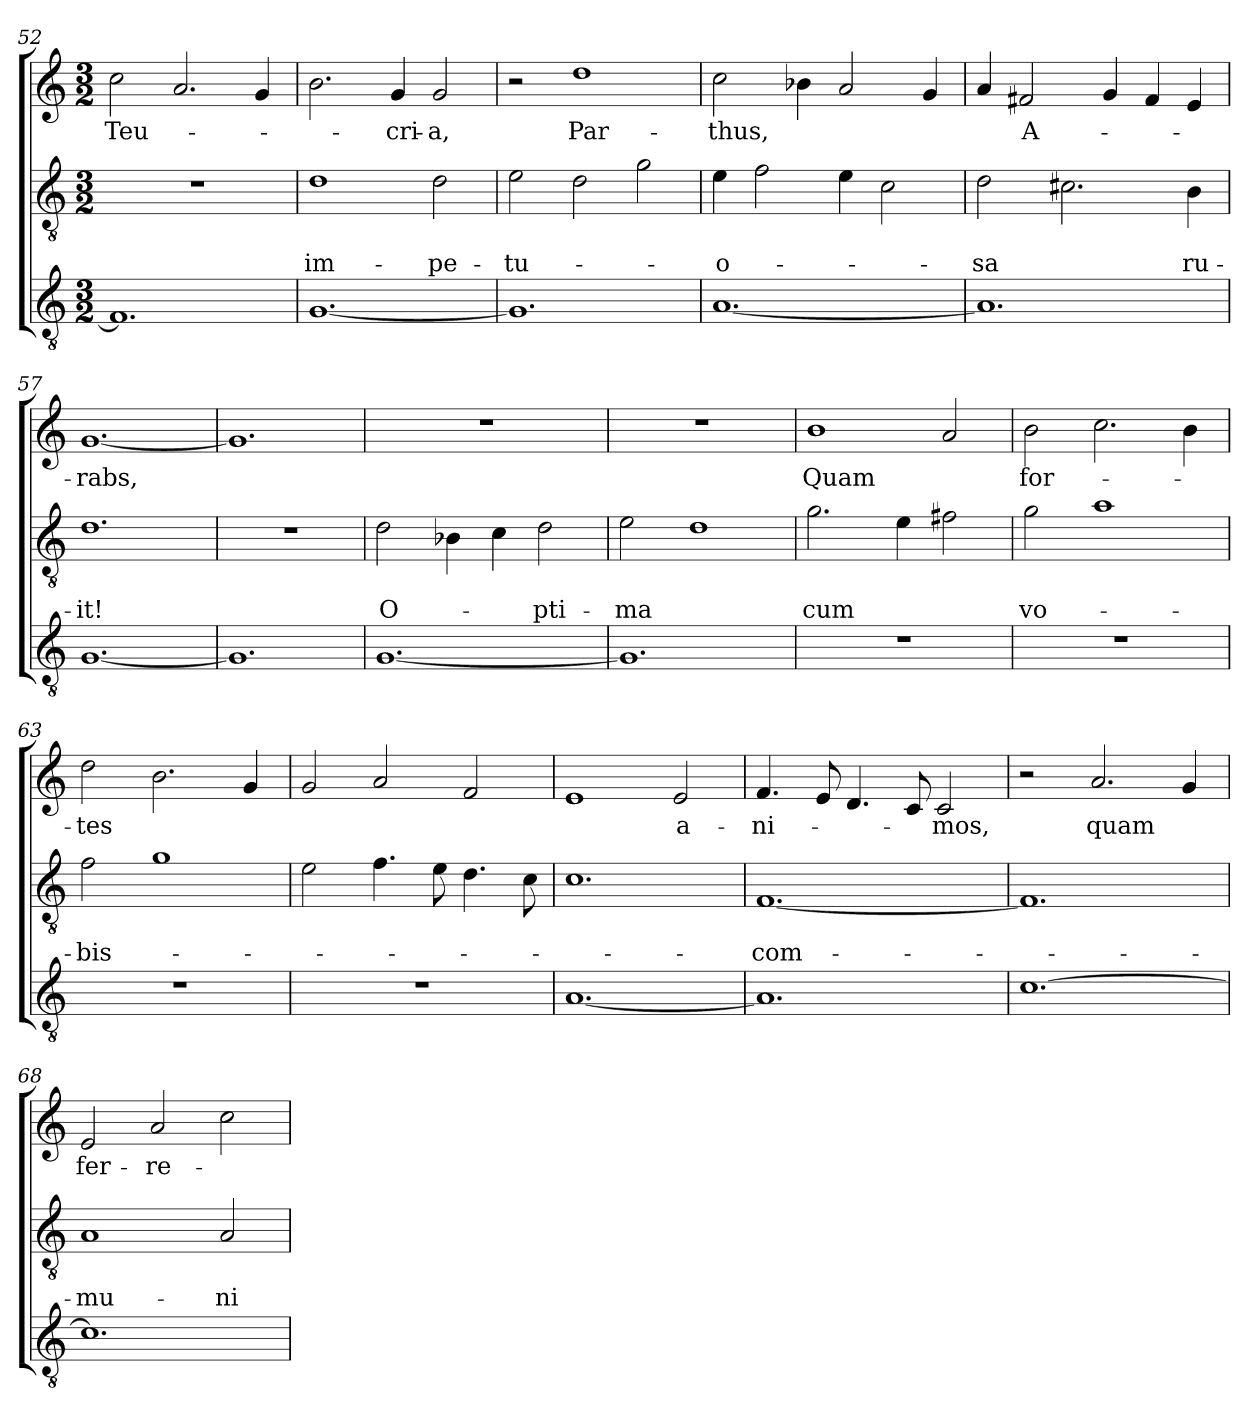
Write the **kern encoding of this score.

**kern	**kern	**text	**text	**kern	**text
*part3	*part2	*part2	*part2	*part1	*part1
*staff3	*staff2	*staff2	*staff2	*staff1	*staff1
!!LO:LB:g=z
*clefGv2	*clefGv2	*	*	*clefG2	*
*k[]	*k[]	*	*	*k[]	*
*C:	*C:	*	*	*C:	*
*M3/2	*M3/2	*	*	*M3/2	*
=52	=52	=52	=52	=52	=52
!	!	!	!	!	!LO:LY:b
1.F]	1.r	.	.	2cc\	Teu-
.	.	.	.	2.a/	.
.	.	.	.	4g/	.
=53	=53	=53	=53	=53	=53
!	!	!	!LO:LY:b	!	!
[1.G	1d	.	im-	2.b\	.
!	!	!	!	!	!LO:LY:b
.	.	.	.	4g/	-cri-
!	!	!	!LO:LY:b	!	!LO:LY:b
.	2d\	.	-pe-	2g/	-a,
=54	=54	=54	=54	=54	=54
!	!	!	!LO:LY:b	!	!
1.G]	2e\	.	-tu-	2r	.
!	!	!	!	!	!LO:LY:b
.	2d\	.	.	1dd	Par-
.	2g\	.	.	.	.
=55	=55	=55	=55	=55	=55
!	!	!	!LO:LY:b	!	!LO:LY:b
[1.A	4e\	.	-o-	2cc\	-thus,
.	2f\	.	.	.	.
.	.	.	.	4b-\	.
.	4e\	.	.	2a/	.
.	2c\	.	.	.	.
.	.	.	.	4g/	.
=56	=56	=56	=56	=56	=56
!	!	!	!LO:LY:b	!	!
1.A]	2d\	.	-sa	4a/	.
!	!	!	!	!	!LO:LY:b
.	.	.	.	2f#/	A-
.	2.c#\	.	.	.	.
.	.	.	.	4g/	.
.	.	.	.	4f#/	.
!	!	!	!LO:LY:b	!	!
.	4B\	.	ru-	4e/	.
=57	=57	=57	=57	=57	=57
!	!	!	!LO:LY:b	!	!LO:LY:b
[1.G	1.d	.	-it!	[1.g	-rabs,
=58	=58	=58	=58	=58	=58
1.G]	1.r	.	.	1.g]	.
!!LO:LB:g=z
=59	=59	=59	=59	=59	=59
!	!	!	!LO:LY:b	!	!
[1.G	2d\	.	O-	1.r	.
.	4B-\	.	.	.	.
.	4c\	.	.	.	.
!	!	!	!LO:LY:b	!	!
.	2d\	.	-pti-	.	.
=60	=60	=60	=60	=60	=60
!	!	!	!LO:LY:b	!	!
1.G]	2e\	.	-ma	1.r	.
.	1d	.	.	.	.
=61	=61	=61	=61	=61	=61
!	!	!	!LO:LY:b	!	!LO:LY:b
1.r	2.g\	.	cum	1b	Quam
.	4e\	.	.	.	.
.	2f#\	.	.	2a/	.
=62	=62	=62	=62	=62	=62
!	!	!	!LO:LY:b	!	!LO:LY:b
1.r	2g\	.	vo-	2b\	for-
.	1a	.	.	2.cc\	.
.	.	.	.	4b\	.
=63	=63	=63	=63	=63	=63
!	!	!	!LO:LY:b	!	!LO:LY:b
1.r	2f\	.	-bis-	2dd\	-tes
.	1g	.	.	2.b\	.
.	.	.	.	4g/	.
=64	=64	=64	=64	=64	=64
1.r	2e\	.	.	2g/	.
.	4.f\	.	.	2a/	.
.	8e\	.	.	.	.
.	4.d\	.	.	2f/	.
.	8c\	.	.	.	.
=65	=65	=65	=65	=65	=65
[1.A	1.c	.	.	1e	.
!	!	!	!	!	!LO:LY:b
.	.	.	.	2e/	a-
!!LO:PB:g=z
=66	=66	=66	=66	=66	=66
!	!	!	!LO:LY:b	!	!LO:LY:b
1.A]	[1.F	.	-com-	4.f/	-ni-
.	.	.	.	8e/	.
.	.	.	.	4.d/	.
.	.	.	.	8c/	.
!	!	!	!	!	!LO:LY:b
.	.	.	.	2c/	-mos,
=67	=67	=67	=67	=67	=67
[1.c	1.F]	.	.	2r	.
!	!	!	!	!	!LO:LY:b
.	.	.	.	2.a/	quam
.	.	.	.	4g/	.
=68	=68	=68	=68	=68	=68
!	!	!	!LO:LY:b	!	!LO:LY:b
1.c]	1A	.	-mu-	2e/	fer-
!	!	!	!	!	!LO:LY:b
.	.	.	.	2a/	-re-
!	!	!	!LO:LY:b	!	!
.	2A/	.	-ni-	2cc\	.
=	=	=	=	=	=
*-	*-	*-	*-	*-	*-
